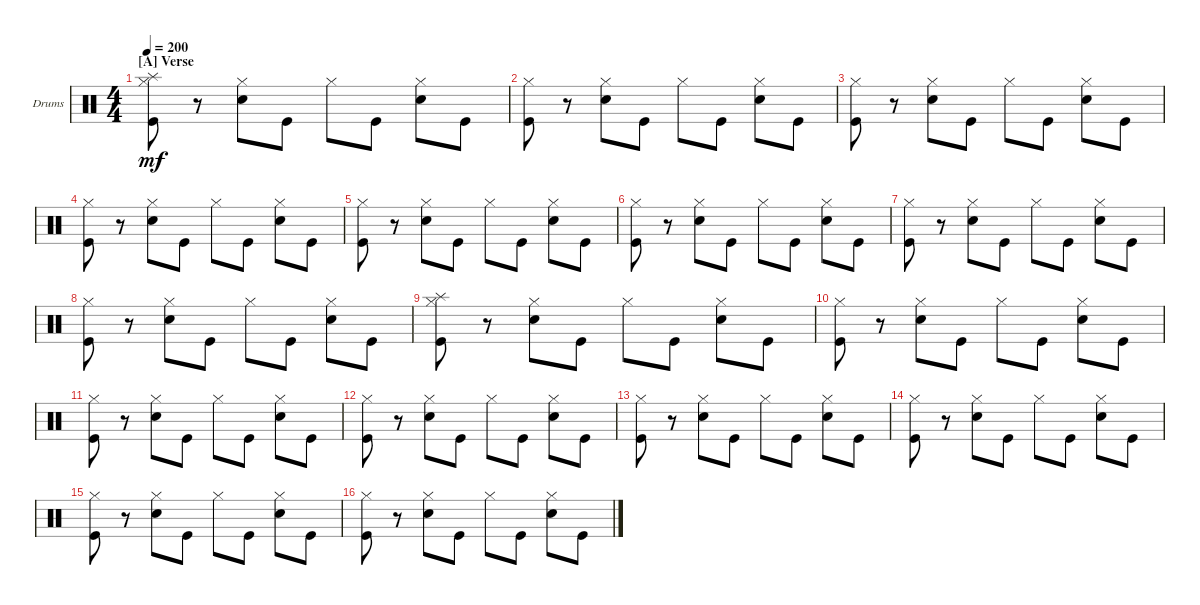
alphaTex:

\defaultSystemsLayout 4
\bracketExtendMode groupsimilarinstruments
\firstSystemTrackNameOrientation horizontal
\otherSystemsTrackNameOrientation horizontal
\track ("Prakarsh" "Drums") {instrument percussion}
\staff {score}
\articulation defaults
\ts (4 4)
\section ("A" "Verse")
\tempo 200
\clef neutral
\ks c
("Hi-Hat (closed)" "Kick (hit)" "Splash (hit)").8{dy mf} r.8 ("Hi-Hat (closed)" "Snare (hit) 2").8 "Kick (hit)".8 "Hi-Hat (closed)".8 "Kick (hit)".8 ("Hi-Hat (closed)" "Snare (hit) 2").8 "Kick (hit)".8 |
("Hi-Hat (closed)" "Kick (hit)").8 r.8 ("Hi-Hat (closed)" "Snare (hit) 2").8 "Kick (hit)".8 "Hi-Hat (closed)".8 "Kick (hit)".8 ("Hi-Hat (closed)" "Snare (hit) 2").8 "Kick (hit)".8 |
("Hi-Hat (closed)" "Kick (hit)").8 r.8 ("Hi-Hat (closed)" "Snare (hit) 2").8 "Kick (hit)".8 "Hi-Hat (closed)".8 "Kick (hit)".8 ("Hi-Hat (closed)" "Snare (hit) 2").8 "Kick (hit)".8 |
("Hi-Hat (closed)" "Kick (hit)").8 r.8 ("Hi-Hat (closed)" "Snare (hit) 2").8 "Kick (hit)".8 "Hi-Hat (closed)".8 "Kick (hit)".8 ("Hi-Hat (closed)" "Snare (hit) 2").8 "Kick (hit)".8 |
("Hi-Hat (closed)" "Kick (hit)").8 r.8 ("Hi-Hat (closed)" "Snare (hit) 2").8 "Kick (hit)".8 "Hi-Hat (closed)".8 "Kick (hit)".8 ("Hi-Hat (closed)" "Snare (hit) 2").8 "Kick (hit)".8 |
("Hi-Hat (closed)" "Kick (hit)").8 r.8 ("Hi-Hat (closed)" "Snare (hit) 2").8 "Kick (hit)".8 "Hi-Hat (closed)".8 "Kick (hit)".8 ("Hi-Hat (closed)" "Snare (hit) 2").8 "Kick (hit)".8 |
("Hi-Hat (closed)" "Kick (hit)").8 r.8 ("Hi-Hat (closed)" "Snare (hit) 2").8 "Kick (hit)".8 "Hi-Hat (closed)".8 "Kick (hit)".8 ("Hi-Hat (closed)" "Snare (hit) 2").8 "Kick (hit)".8 |
("Hi-Hat (closed)" "Kick (hit)").8 r.8 ("Hi-Hat (closed)" "Snare (hit) 2").8 "Kick (hit)".8 "Hi-Hat (closed)".8 "Kick (hit)".8 ("Hi-Hat (closed)" "Snare (hit) 2").8 "Kick (hit)".8 |
("Hi-Hat (closed)" "Kick (hit)" "Splash (hit)").8 r.8 ("Hi-Hat (closed)" "Snare (hit) 2").8 "Kick (hit)".8 "Hi-Hat (closed)".8 "Kick (hit)".8 ("Hi-Hat (closed)" "Snare (hit) 2").8 "Kick (hit)".8 |
("Hi-Hat (closed)" "Kick (hit)").8 r.8 ("Hi-Hat (closed)" "Snare (hit) 2").8 "Kick (hit)".8 "Hi-Hat (closed)".8 "Kick (hit)".8 ("Hi-Hat (closed)" "Snare (hit) 2").8 "Kick (hit)".8 |
("Hi-Hat (closed)" "Kick (hit)").8 r.8 ("Hi-Hat (closed)" "Snare (hit) 2").8 "Kick (hit)".8 "Hi-Hat (closed)".8 "Kick (hit)".8 ("Hi-Hat (closed)" "Snare (hit) 2").8 "Kick (hit)".8 |
("Hi-Hat (closed)" "Kick (hit)").8 r.8 ("Hi-Hat (closed)" "Snare (hit) 2").8 "Kick (hit)".8 "Hi-Hat (closed)".8 "Kick (hit)".8 ("Hi-Hat (closed)" "Snare (hit) 2").8 "Kick (hit)".8 |
("Hi-Hat (closed)" "Kick (hit)").8 r.8 ("Hi-Hat (closed)" "Snare (hit) 2").8 "Kick (hit)".8 "Hi-Hat (closed)".8 "Kick (hit)".8 ("Hi-Hat (closed)" "Snare (hit) 2").8 "Kick (hit)".8 |
("Hi-Hat (closed)" "Kick (hit)").8 r.8 ("Hi-Hat (closed)" "Snare (hit) 2").8 "Kick (hit)".8 "Hi-Hat (closed)".8 "Kick (hit)".8 ("Hi-Hat (closed)" "Snare (hit) 2").8 "Kick (hit)".8 |
("Hi-Hat (closed)" "Kick (hit)").8 r.8 ("Hi-Hat (closed)" "Snare (hit) 2").8 "Kick (hit)".8 "Hi-Hat (closed)".8 "Kick (hit)".8 ("Hi-Hat (closed)" "Snare (hit) 2").8 "Kick (hit)".8 |
("Hi-Hat (closed)" "Kick (hit)").8 r.8 ("Hi-Hat (closed)" "Snare (hit) 2").8 "Kick (hit)".8 "Hi-Hat (closed)".8 "Kick (hit)".8 ("Hi-Hat (closed)" "Snare (hit) 2").8 "Kick (hit)".8
